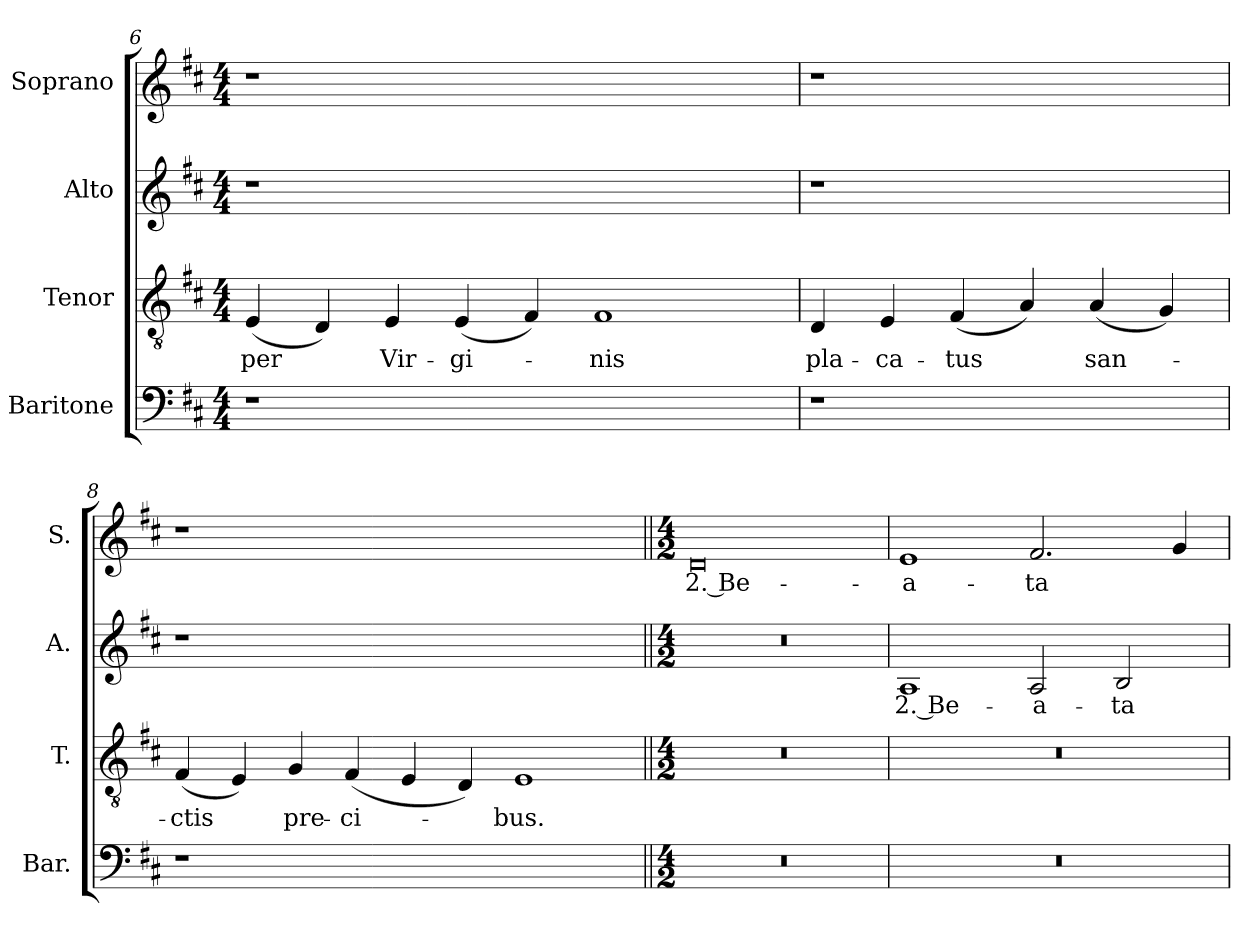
**kern	**kern	**text	**kern	**text	**kern	**text
*part4	*part3	*part3	*part2	*part2	*part1	*part1
*staff4	*staff3	*staff3	*staff2	*staff2	*staff1	*staff1
*I"Baritone	*I"Tenor	*	*I"Alto	*	*I"Soprano	*
*I'Bar.	*I'T.	*	*I'A.	*	*I'S.	*
*clefF4	*clefGv2	*	*clefG2	*	*clefG2	*
*	*ITrd7c12	*	*	*	*	*
*k[f#c#]	*k[f#c#]	*	*k[f#c#]	*	*k[f#c#]	*
*D:	*D:	*	*D:	*	*D:	*
*M4/4	*M4/4	*	*M4/4	*	*M4/4	*
=6	=6	=6	=6	=6	=6	=6
!LO:N:vis=1	!	!	!	!	!	!
!	!	!LO:LY:b:color=#000000	!LO:N:vis=1	!	!LO:N:vis=1	!
1r	(4EEi/	-per	1r	.	1r	.
.	4DDi/)	.	.	.	.	.
!	!	!LO:LY:b:color=#000000	!	!	!	!
.	4EEi/	Vir-	.	.	.	.
!	!	!LO:LY:b:color=#000000	!	!	!	!
.	(4EEi/	-gi-	.	.	.	.
1ryy	4FF#i/)	.	1ryy	.	1ryy	.
!	!	!LO:LY:b:color=#000000	!	!	!	!
.	1FF#i	-nis	.	.	.	.
4ryy	.	.	4ryy	.	4ryy	.
=7	=7	=7	=7	=7	=7	=7
!LO:N:vis=1	!	!	!	!	!	!
!	!	!LO:LY:b:color=#000000	!LO:N:vis=1	!	!LO:N:vis=1	!
1r	4DDi/	pla-	1r	.	1r	.
!	!	!LO:LY:b:color=#000000	!	!	!	!
.	4EEi/	-ca-	.	.	.	.
!	!	!LO:LY:b:color=#000000	!	!	!	!
.	(4FF#i/	-tus	.	.	.	.
.	4AAi/)	.	.	.	.	.
!	!	!LO:LY:b:color=#000000	!	!	!	!
2ryy	(4AAi/	san-	2ryy	.	2ryy	.
.	4GGi/)	.	.	.	.	.
=8	=8	=8	=8	=8	=8	=8
!LO:N:vis=1	!	!	!	!	!	!
!	!	!LO:LY:b:color=#000000	!LO:N:vis=1	!	!LO:N:vis=1	!
1r	(4FF#i/	-ctis	1r	.	1r	.
.	4EEi/)	.	.	.	.	.
!	!	!LO:LY:b:color=#000000	!	!	!	!
.	4GGi/	pre-	.	.	.	.
!	!	!LO:LY:b:color=#000000	!	!	!	!
.	(4FF#i/	-ci-	.	.	.	.
1.ryy	4EEi/	.	1.ryy	.	1.ryy	.
.	4DDi/)	.	.	.	.	.
!	!	!LO:LY:b:color=#000000	!	!	!	!
.	1EEi	-bus.	.	.	.	.
!!LO:LB:g=z
=9||	=9||	=9||	=9||	=9||	=9||	=9||
*M4/2	*M4/2	*	*M4/2	*	*M4/2	*
!LO:N:vis=1	!LO:N:vis=1	!	!LO:N:vis=1	!	!	!
!	!	!	!	!	!	!LO:LY:b:color=#000000
0r	0r	.	0r	.	0di	2. Be-
=10	=10	=10	=10	=10	=10	=10
!LO:N:vis=1	!LO:N:vis=1	!	!	!	!	!
!	!	!	!	!LO:LY:b:color=#000000	!	!
!	!	!	!	!	!	!LO:LY:b:color=#000000
0r	0r	.	1Ai	2. Be-	1ei	-a-
!	!	!	!	!LO:LY:b:color=#000000	!	!
!	!	!	!	!	!	!LO:LY:b:color=#000000
.	.	.	2Ai/	-a-	2.f#i/	-ta
!	!	!	!	!LO:LY:b:color=#000000	!	!
.	.	.	2Bi/	-ta	.	.
.	.	.	.	.	4gi/	.
=	=	=	=	=	=	=
*-	*-	*-	*-	*-	*-	*-
